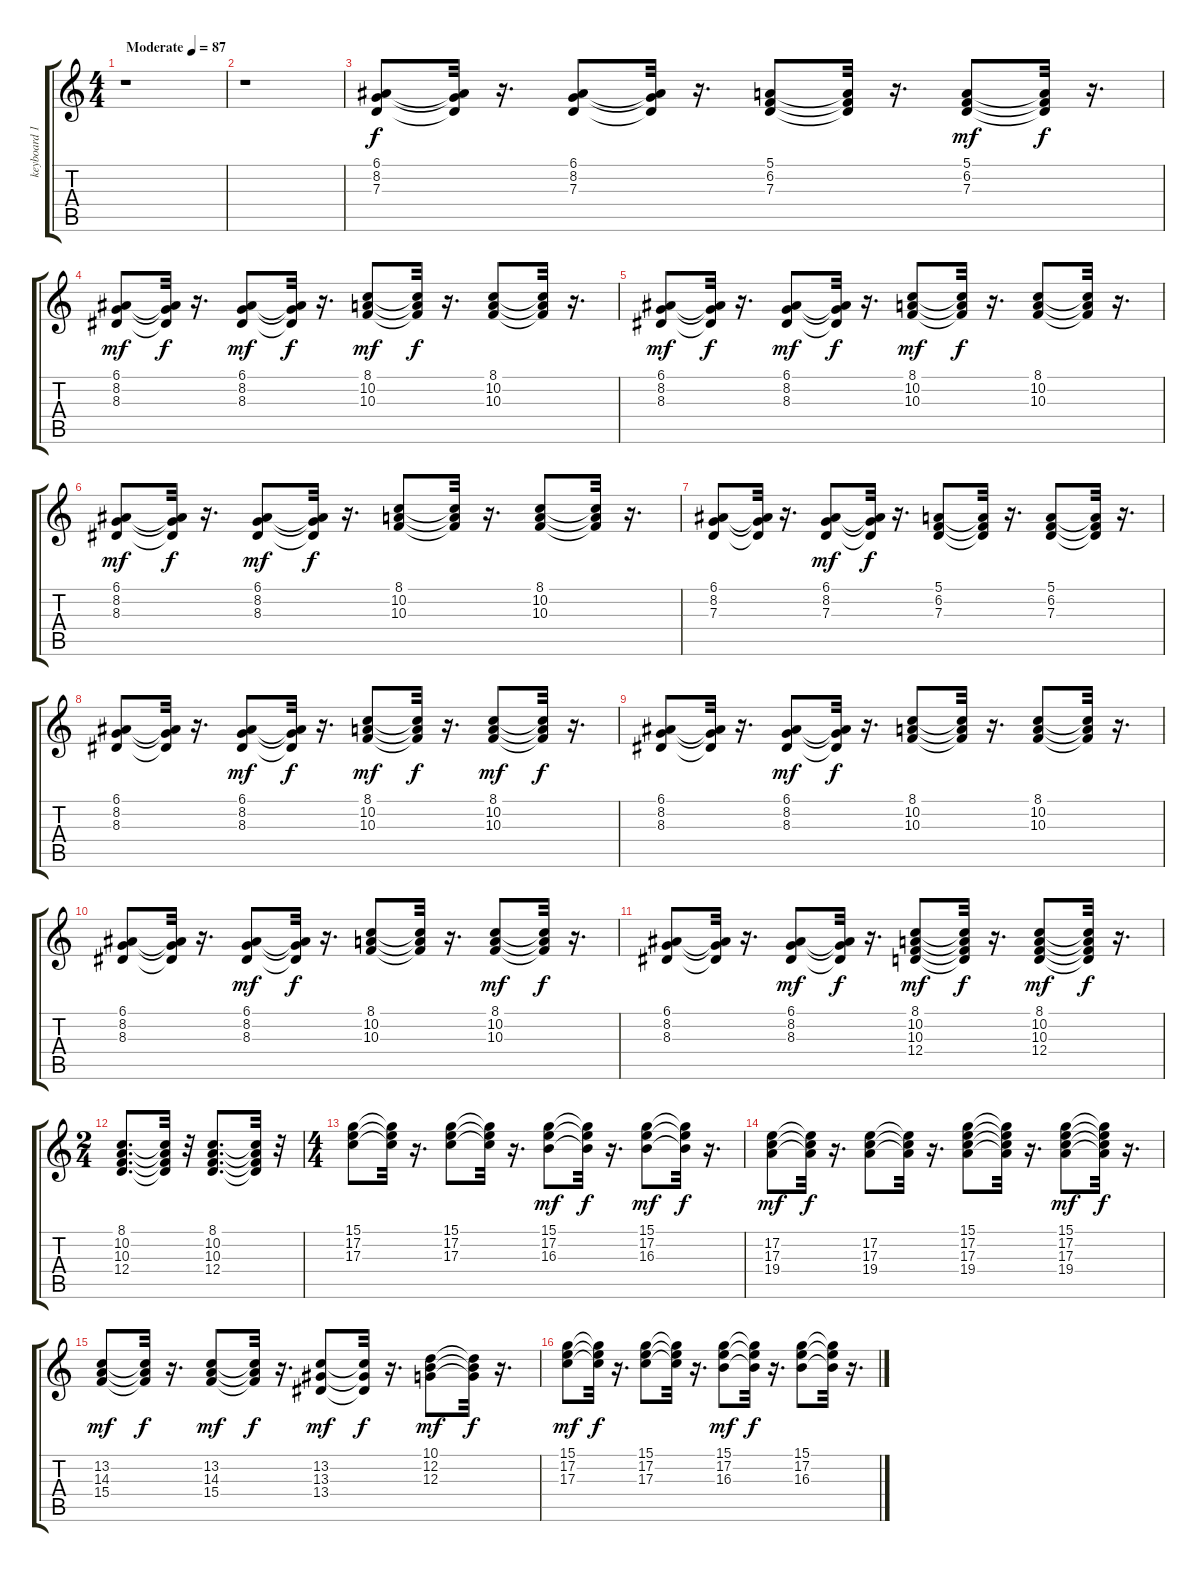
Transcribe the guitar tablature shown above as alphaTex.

\track ("keyboard 1" "keyboard 1") {instrument electricpiano2}
\staff {score tabs}
\tuning (E4 B3 G3 D3 A2 E2) {hide}
\ts (4 4)
\tempo (87 "Moderate")
\clef g2
\ks c
r.1{dy f instrument electricpiano2} |
r.1 |
(6.1 8.2 7.3).8 (6.1{t} 8.2{t} 7.3{t}).32 r.16{d} (6.1 8.2 7.3).8 (6.1{t} 8.2{t} 7.3{t}).32 r.16{d} (5.1 6.2 7.3).8 (5.1{t} 6.2{t} 7.3{t}).32 r.16{d} (5.1 6.2 7.3).8{dy mf} (5.1{t} 6.2{t} 7.3{t}).32{dy f} r.16{d} |
(6.1 8.2 8.3).8{dy mf} (6.1{t} 8.2{t} 8.3{t}).32{dy f} r.16{d} (6.1 8.2 8.3).8{dy mf} (6.1{t} 8.2{t} 8.3{t}).32{dy f} r.16{d} (8.1 10.2 10.3).8{dy mf} (8.1{t} 10.2{t} 10.3{t}).32{dy f} r.16{d} (8.1 10.2 10.3).8 (8.1{t} 10.2{t} 10.3{t}).32 r.16{d} |
(6.1 8.2 8.3).8{dy mf} (6.1{t} 8.2{t} 8.3{t}).32{dy f} r.16{d} (6.1 8.2 8.3).8{dy mf} (6.1{t} 8.2{t} 8.3{t}).32{dy f} r.16{d} (8.1 10.2 10.3).8{dy mf} (8.1{t} 10.2{t} 10.3{t}).32{dy f} r.16{d} (8.1 10.2 10.3).8 (8.1{t} 10.2{t} 10.3{t}).32 r.16{d} |
(6.1 8.2 8.3).8{dy mf} (6.1{t} 8.2{t} 8.3{t}).32{dy f} r.16{d} (6.1 8.2 8.3).8{dy mf} (6.1{t} 8.2{t} 8.3{t}).32{dy f} r.16{d} (8.1 10.2 10.3).8 (8.1{t} 10.2{t} 10.3{t}).32 r.16{d} (8.1 10.2 10.3).8 (8.1{t} 10.2{t} 10.3{t}).32 r.16{d} |
(6.1 8.2 7.3).8 (6.1{t} 8.2{t} 7.3{t}).32 r.16{d} (6.1 8.2 7.3).8{dy mf} (6.1{t} 8.2{t} 7.3{t}).32{dy f} r.16{d} (5.1 6.2 7.3).8 (5.1{t} 6.2{t} 7.3{t}).32 r.16{d} (5.1 6.2 7.3).8 (5.1{t} 6.2{t} 7.3{t}).32 r.16{d} |
(6.1 8.2 8.3).8 (6.1{t} 8.2{t} 8.3{t}).32 r.16{d} (6.1 8.2 8.3).8{dy mf} (6.1{t} 8.2{t} 8.3{t}).32{dy f} r.16{d} (8.1 10.2 10.3).8{dy mf} (8.1{t} 10.2{t} 10.3{t}).32{dy f} r.16{d} (8.1 10.2 10.3).8{dy mf} (8.1{t} 10.2{t} 10.3{t}).32{dy f} r.16{d} |
(6.1 8.2 8.3).8 (6.1{t} 8.2{t} 8.3{t}).32 r.16{d} (6.1 8.2 8.3).8{dy mf} (6.1{t} 8.2{t} 8.3{t}).32{dy f} r.16{d} (8.1 10.2 10.3).8 (8.1{t} 10.2{t} 10.3{t}).32 r.16{d} (8.1 10.2 10.3).8 (8.1{t} 10.2{t} 10.3{t}).32 r.16{d} |
(6.1 8.2 8.3).8 (6.1{t} 8.2{t} 8.3{t}).32 r.16{d} (6.1 8.2 8.3).8{dy mf} (6.1{t} 8.2{t} 8.3{t}).32{dy f} r.16{d} (8.1 10.2 10.3).8 (8.1{t} 10.2{t} 10.3{t}).32 r.16{d} (8.1 10.2 10.3).8{dy mf} (8.1{t} 10.2{t} 10.3{t}).32{dy f} r.16{d} |
(6.1 8.2 8.3).8 (6.1{t} 8.2{t} 8.3{t}).32 r.16{d} (6.1 8.2 8.3).8{dy mf} (6.1{t} 8.2{t} 8.3{t}).32{dy f} r.16{d} (8.1 10.2 10.3 12.4).8{dy mf} (8.1{t} 10.2{t} 10.3{t} 12.4{t}).32{dy f} r.16{d} (8.1 10.2 10.3 12.4).8{dy mf} (8.1{t} 10.2{t} 10.3{t} 12.4{t}).32{dy f} r.16{d} |
\ts (2 4)
(8.1 10.2 10.3 12.4).8{d} (8.1{t} 10.2{t} 10.3{t} 12.4{t}).32 r.32 (8.1 10.2 10.3 12.4).8{d} (8.1{t} 10.2{t} 10.3{t} 12.4{t}).32 r.32 |
\ts (4 4)
(15.1 17.2 17.3).8 (15.1{t} 17.2{t} 17.3{t}).32 r.16{d} (15.1 17.2 17.3).8 (15.1{t} 17.2{t} 17.3{t}).32 r.16{d} (15.1 17.2 16.3).8{dy mf} (15.1{t} 17.2{t} 16.3{t}).32{dy f} r.16{d} (15.1 17.2 16.3).8{dy mf} (15.1{t} 17.2{t} 16.3{t}).32{dy f} r.16{d} |
(17.2 17.3 19.4).8{dy mf} (17.2{t} 17.3{t} 19.4{t}).32{dy f} r.16{d} (17.2 17.3 19.4).8 (17.2{t} 17.3{t} 19.4{t}).32 r.16{d} (15.1 17.2 17.3 19.4).8 (15.1{t} 17.2{t} 17.3{t} 19.4{t}).32 r.16{d} (15.1 17.2 17.3 19.4).8{dy mf} (15.1{t} 17.2{t} 17.3{t} 19.4{t}).32{dy f} r.16{d} |
(13.2 14.3 15.4).8{dy mf} (13.2{t} 14.3{t} 15.4{t}).32{dy f} r.16{d} (13.2 14.3 15.4).8{dy mf} (13.2{t} 14.3{t} 15.4{t}).32{dy f} r.16{d} (13.2 13.3 13.4).8{dy mf} (13.2{t} 13.3{t} 13.4{t}).32{dy f} r.16{d} (10.1 12.2 12.3).8{dy mf} (10.1{t} 12.2{t} 12.3{t}).32{dy f} r.16{d} |
(15.1 17.2 17.3).8{dy mf} (15.1{t} 17.2{t} 17.3{t}).32{dy f} r.16{d} (15.1 17.2 17.3).8 (15.1{t} 17.2{t} 17.3{t}).32 r.16{d} (15.1 17.2 16.3).8{dy mf} (15.1{t} 17.2{t} 16.3{t}).32{dy f} r.16{d} (15.1 17.2 16.3).8 (15.1{t} 17.2{t} 16.3{t}).32 r.16{d}
